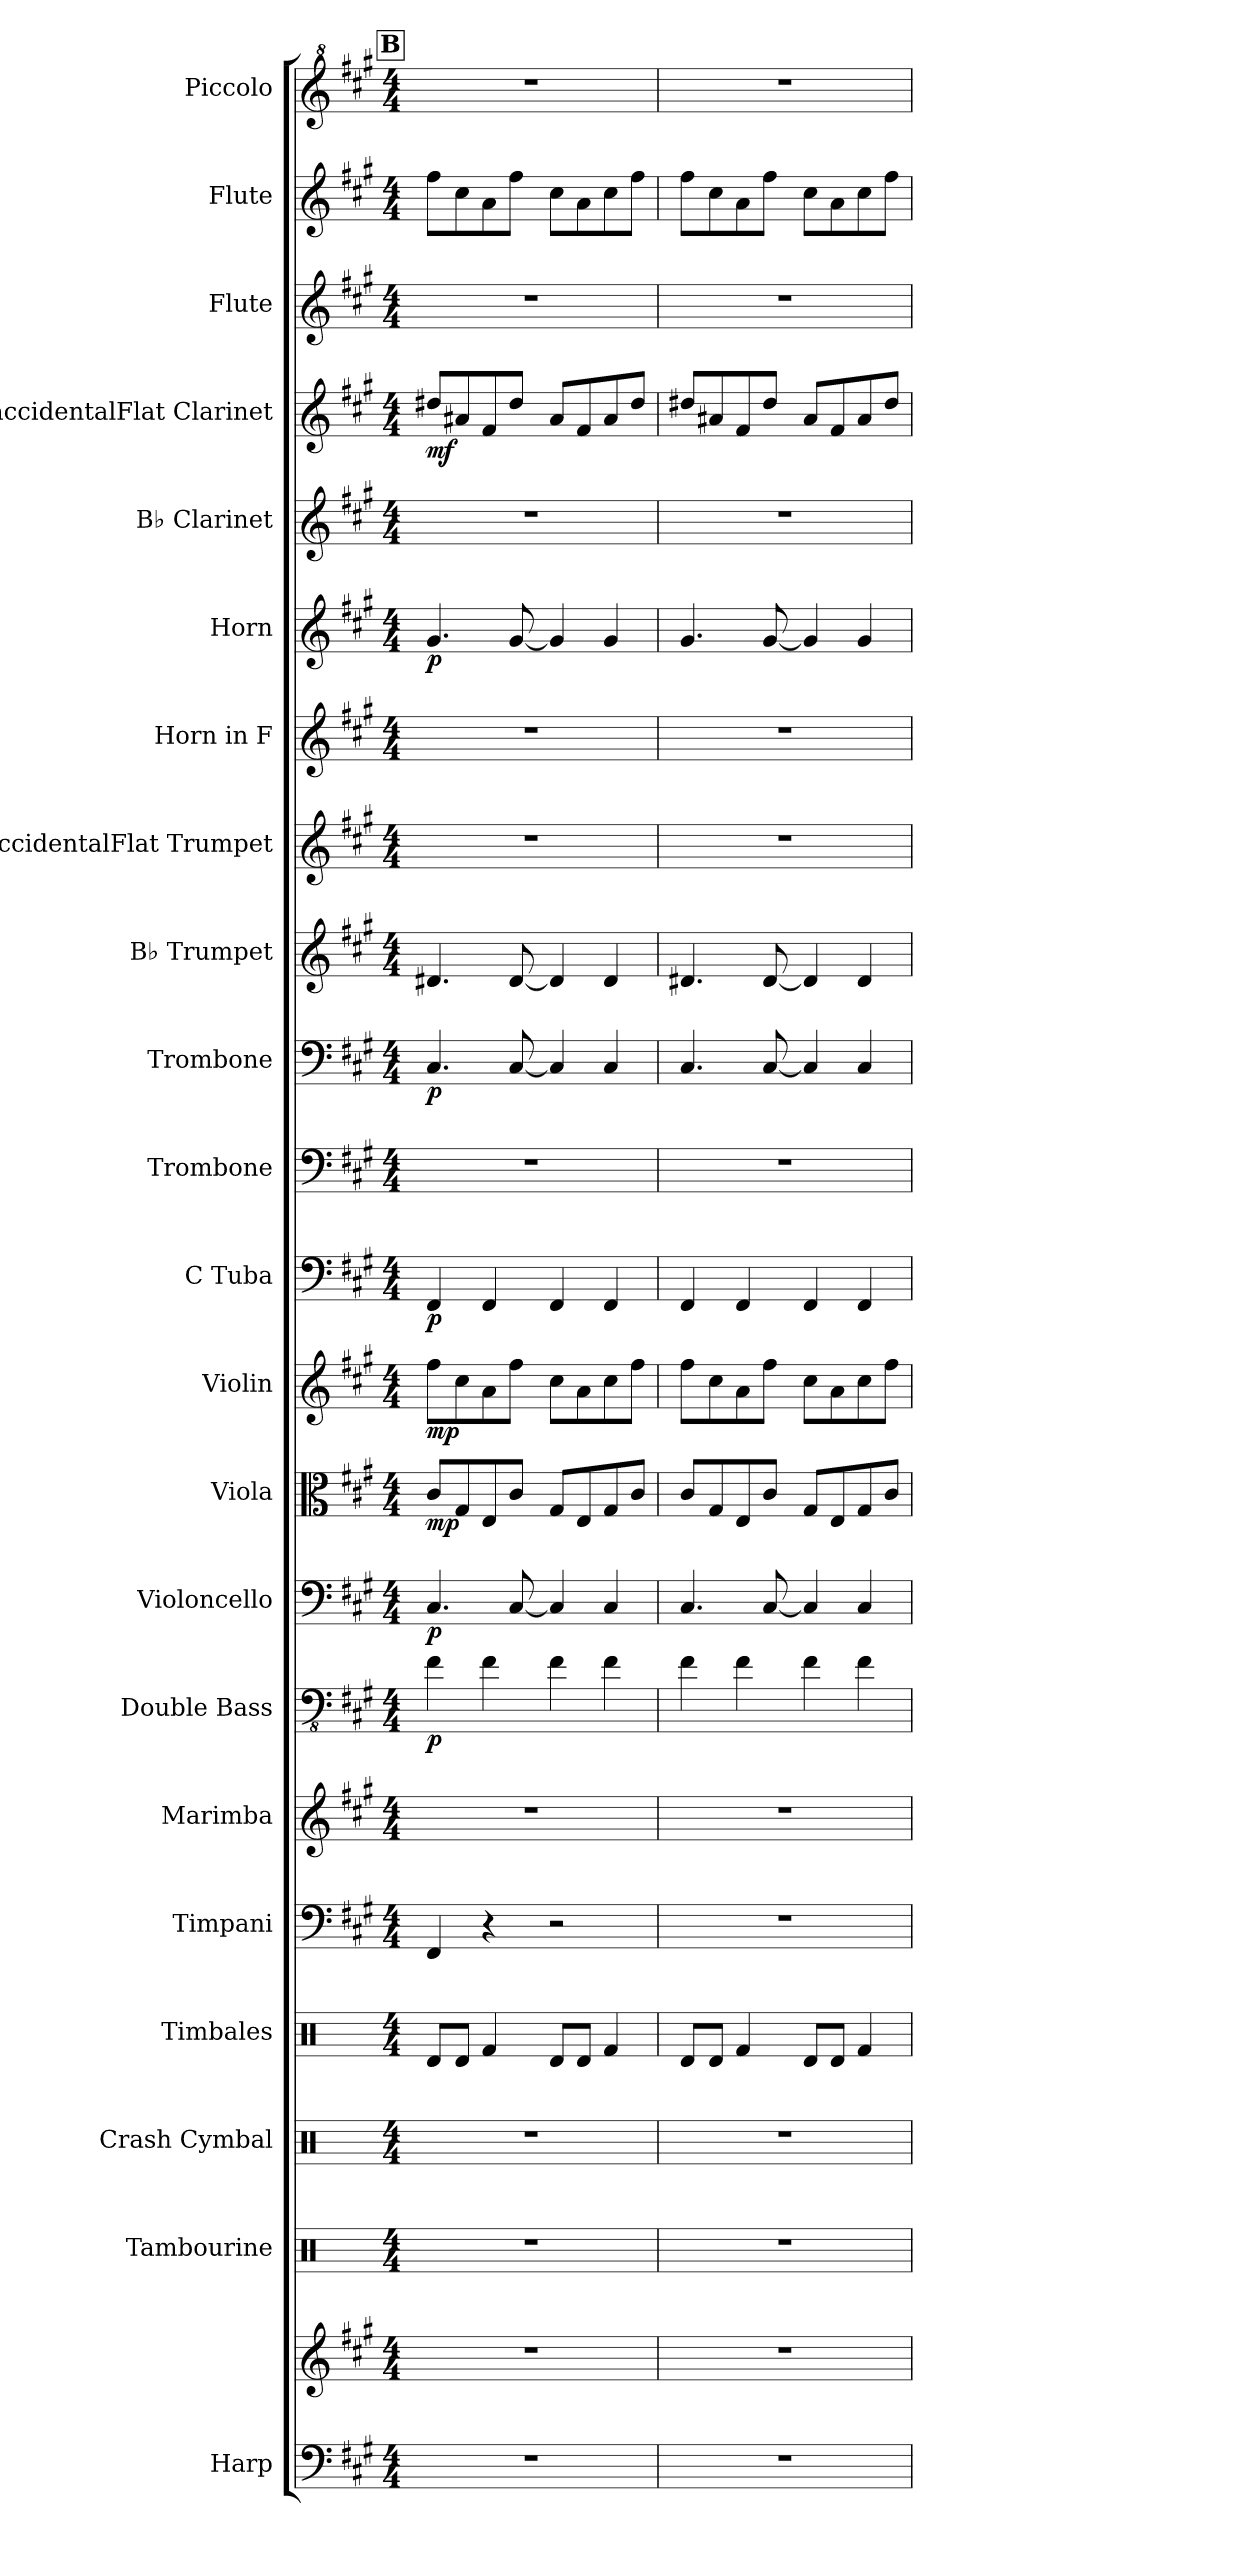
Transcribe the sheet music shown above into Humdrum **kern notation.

**kern	**kern	**kern	**kern	**kern	**dynam	**kern	**kern	**kern	**dynam	**kern	**dynam	**kern	**dynam	**kern	**dynam	**kern	**dynam	**kern	**kern	**dynam	**kern	**dynam	**kern	**kern	**kern	**dynam	**kern	**kern	**dynam	**kern	**kern	**dynam	**kern
*part22	*part22	*part21	*part20	*part19	*part19	*part18	*part17	*part16	*part16	*part15	*part15	*part14	*part14	*part13	*part13	*part12	*part12	*part11	*part10	*part10	*part9	*part9	*part8	*part7	*part6	*part6	*part5	*part4	*part4	*part3	*part2	*part2	*part1
*staff23	*staff22	*staff21	*staff20	*staff19	*staff19	*staff18	*staff17	*staff16	*staff16	*staff15	*staff15	*staff14	*staff14	*staff13	*staff13	*staff12	*staff12	*staff11	*staff10	*staff10	*staff9	*staff9	*staff8	*staff7	*staff6	*staff6	*staff5	*staff4	*staff4	*staff3	*staff2	*staff2	*staff1
*I"Harp	*	*I"Tambourine	*I"Crash Cymbal	*I"Timbales	*	*I"Timpani	*I"Marimba	*I"Double Bass	*	*I"Violoncello	*	*I"Viola	*	*I"Violin	*	*I"C Tuba	*	*I"Trombone	*I"Trombone	*	*I"B♭ Trumpet	*	*I"BaccidentalFlat Trumpet	*I"Horn in F	*I"Horn	*	*I"B♭ Clarinet	*I"BaccidentalFlat Clarinet	*	*I"Flute	*I"Flute	*	*I"Piccolo
*I'Hrp.	*	*I'Tamb.	*I'Cr. Cym.	*I'Timb.	*	*I'Timp.	*I'Mrm.	*	*	*I'Vlc.	*	*I'Vla.	*	*I'Vln.	*	*I'C Tu.	*	*I'Tbn.	*I'Trb.	*	*I'B♭ Tpt.	*	*I'BaccidentalFlat Tpt.	*	*I'Hn.	*	*I'B♭ Cl.	*I'BaccidentalFlat Cl.	*	*I'Fl.	*I'Fl.	*	*I'Picc.
*clefF4	*clefG2	*clefX	*clefX	*clefX	*	*clefF4	*clefG2	*clefFv4	*	*clefF4	*	*clefC3	*	*clefG2	*	*clefF4	*	*clefF4	*clefF4	*	*clefG2	*	*clefG2	*clefG2	*clefG2	*	*clefG2	*clefG2	*	*clefG2	*clefG2	*	*clefG^2
*	*	*	*	*	*	*	*	*ITrd7c12	*	*	*	*	*	*	*	*	*	*	*	*	*ITrd1c2	*	*ITrd1c2	*ITrd4c7	*ITrd4c7	*	*ITrd1c2	*ITrd1c2	*	*	*	*	*ITrd-7c-12
*k[f#c#g#]	*k[f#c#g#]	*k[]	*k[]	*k[]	*	*k[f#c#g#]	*k[f#c#g#]	*k[f#c#g#]	*	*k[f#c#g#]	*	*k[f#c#g#]	*	*k[f#c#g#]	*	*k[f#c#g#]	*	*k[f#c#g#]	*k[f#c#g#]	*	*k[f#]	*	*k[f#]	*k[f#c#]	*k[f#c#]	*	*k[f#]	*k[f#]	*	*k[f#c#g#]	*k[f#c#g#]	*	*k[f#c#g#]
*M4/4	*M4/4	*M4/4	*M4/4	*M4/4	*	*M4/4	*M4/4	*M4/4	*	*M4/4	*	*M4/4	*	*M4/4	*	*M4/4	*	*M4/4	*M4/4	*	*M4/4	*	*M4/4	*M4/4	*M4/4	*	*M4/4	*M4/4	*	*M4/4	*M4/4	*	*M4/4
!!LO:REH:place=s1:a:B:fs=14:t=B
=15	=15	=15	=15	=15	=15	=15	=15	=15	=15	=15	=15	=15	=15	=15	=15	=15	=15	=15	=15	=15	=15	=15	=15	=15	=15	=15	=15	=15	=15	=15	=15	=15	=15
!	!	!	!	!	!LO:DY:b	!	!	!	!	!	!	!	!	!	!	!	!	!	!	!	!	!	!	!	!	!	!	!	!	!	!	!	!
!	!	!	!	!	!LO:DY:n=1:b	!	!	!	!	!	!	!	!	!	!	!	!	!	!	!	!	!	!	!	!	!	!	!	!	!	!	!	!
!	!	!	!	!	!LO:DY:n=2:b	!	!	!	!LO:DY:b	!	!LO:DY:b	!	!LO:DY:b	!	!LO:DY:b	!	!LO:DY:b	!	!	!LO:DY:b	!	!LO:DY:b	!	!	!	!	!	!	!	!	!	!	!
!	!	!	!	!	!	!	!	!	!	!	!	!	!	!	!	!	!	!	!	!	!	!LO:DY:n=1:b	!	!	!	!LO:DY:b	!	!	!LO:DY:b	!	!	!LO:DY:b	!
!	!	!	!	!	!	!	!	!	!	!	!	!	!	!	!	!	!	!	!	!	!	!	!	!	!	!	!	!	!	!	!	!LO:DY:n=1:b	!
1r	1r	1r	1r	8Rd/L	other-dynamics p other-dynamics	4FF#/	1r	4FF#\	p	4.C#/	p	8c#/L	mp	8ff#\L	mp	4FF#/	p	1r	4.C#/	p	4.c#X/	other-dynamics p	1r	1r	4.c#/	p	1r	8cc#X/L	mf	1r	8ff#\L	other-dynamics mf	1r
.	.	.	.	8Rd/J	.	.	.	.	.	.	.	8G#/	.	8cc#\	.	.	.	.	.	.	.	.	.	.	.	.	.	8g#X/	.	.	8cc#\	.	.
.	.	.	.	4Rf/	.	4r	.	4FF#\	.	.	.	8E/	.	8a\	.	4FF#/	.	.	.	.	.	.	.	.	.	.	.	8e/	.	.	8a\	.	.
.	.	.	.	.	.	.	.	.	.	[8C#/	.	8c#/J	.	8ff#\J	.	.	.	.	[8C#/	.	[8c#/	.	.	.	[8c#/	.	.	8cc#/J	.	.	8ff#\J	.	.
!	!	!	!	!	!LO:DY:n=3:b	!	!	!	!	!	!	!	!	!	!	!	!	!	!	!	!	!	!	!	!	!	!	!	!	!	!	!	!
.	.	.	.	8Rd/L	other-dynamics	2r	.	4FF#\	.	4C#/]	.	8G#/L	.	8cc#\L	.	4FF#/	.	.	4C#/]	.	4c#/]	.	.	.	4c#/]	.	.	8g#/L	.	.	8cc#\L	.	.
.	.	.	.	8Rd/J	.	.	.	.	.	.	.	8E/	.	8a\	.	.	.	.	.	.	.	.	.	.	.	.	.	8e/	.	.	8a\	.	.
.	.	.	.	4Rf/	.	.	.	4FF#\	.	4C#/	.	8G#/	.	8cc#\	.	4FF#/	.	.	4C#/	.	4c#/	.	.	.	4c#/	.	.	8g#/	.	.	8cc#\	.	.
.	.	.	.	.	.	.	.	.	.	.	.	8c#/J	.	8ff#\J	.	.	.	.	.	.	.	.	.	.	.	.	.	8cc#/J	.	.	8ff#\J	.	.
!!LO:PB:g=z
=16	=16	=16	=16	=16	=16	=16	=16	=16	=16	=16	=16	=16	=16	=16	=16	=16	=16	=16	=16	=16	=16	=16	=16	=16	=16	=16	=16	=16	=16	=16	=16	=16	=16
!	!	!	!	!	!LO:DY:b	!	!	!	!	!	!	!	!	!	!	!	!	!	!	!	!	!	!	!	!	!	!	!	!	!	!	!	!
1r	1r	1r	1r	8Rd/L	other-dynamics	1r	1r	4FF#\	.	4.C#/	.	8c#/L	.	8ff#\L	.	4FF#/	.	1r	4.C#/	.	4.c#X/	.	1r	1r	4.c#/	.	1r	8cc#X/L	.	1r	8ff#\L	.	1r
.	.	.	.	8Rd/J	.	.	.	.	.	.	.	8G#/	.	8cc#\	.	.	.	.	.	.	.	.	.	.	.	.	.	8g#X/	.	.	8cc#\	.	.
.	.	.	.	4Rf/	.	.	.	4FF#\	.	.	.	8E/	.	8a\	.	4FF#/	.	.	.	.	.	.	.	.	.	.	.	8e/	.	.	8a\	.	.
.	.	.	.	.	.	.	.	.	.	[8C#/	.	8c#/J	.	8ff#\J	.	.	.	.	[8C#/	.	[8c#/	.	.	.	[8c#/	.	.	8cc#/J	.	.	8ff#\J	.	.
!	!	!	!	!	!LO:DY:b	!	!	!	!	!	!	!	!	!	!	!	!	!	!	!	!	!	!	!	!	!	!	!	!	!	!	!	!
.	.	.	.	8Rd/L	other-dynamics	.	.	4FF#\	.	4C#/]	.	8G#/L	.	8cc#\L	.	4FF#/	.	.	4C#/]	.	4c#/]	.	.	.	4c#/]	.	.	8g#/L	.	.	8cc#\L	.	.
.	.	.	.	8Rd/J	.	.	.	.	.	.	.	8E/	.	8a\	.	.	.	.	.	.	.	.	.	.	.	.	.	8e/	.	.	8a\	.	.
.	.	.	.	4Rf/	.	.	.	4FF#\	.	4C#/	.	8G#/	.	8cc#\	.	4FF#/	.	.	4C#/	.	4c#/	.	.	.	4c#/	.	.	8g#/	.	.	8cc#\	.	.
.	.	.	.	.	.	.	.	.	.	.	.	8c#/J	.	8ff#\J	.	.	.	.	.	.	.	.	.	.	.	.	.	8cc#/J	.	.	8ff#\J	.	.
=	=	=	=	=	=	=	=	=	=	=	=	=	=	=	=	=	=	=	=	=	=	=	=	=	=	=	=	=	=	=	=	=	=
*-	*-	*-	*-	*-	*-	*-	*-	*-	*-	*-	*-	*-	*-	*-	*-	*-	*-	*-	*-	*-	*-	*-	*-	*-	*-	*-	*-	*-	*-	*-	*-	*-	*-
